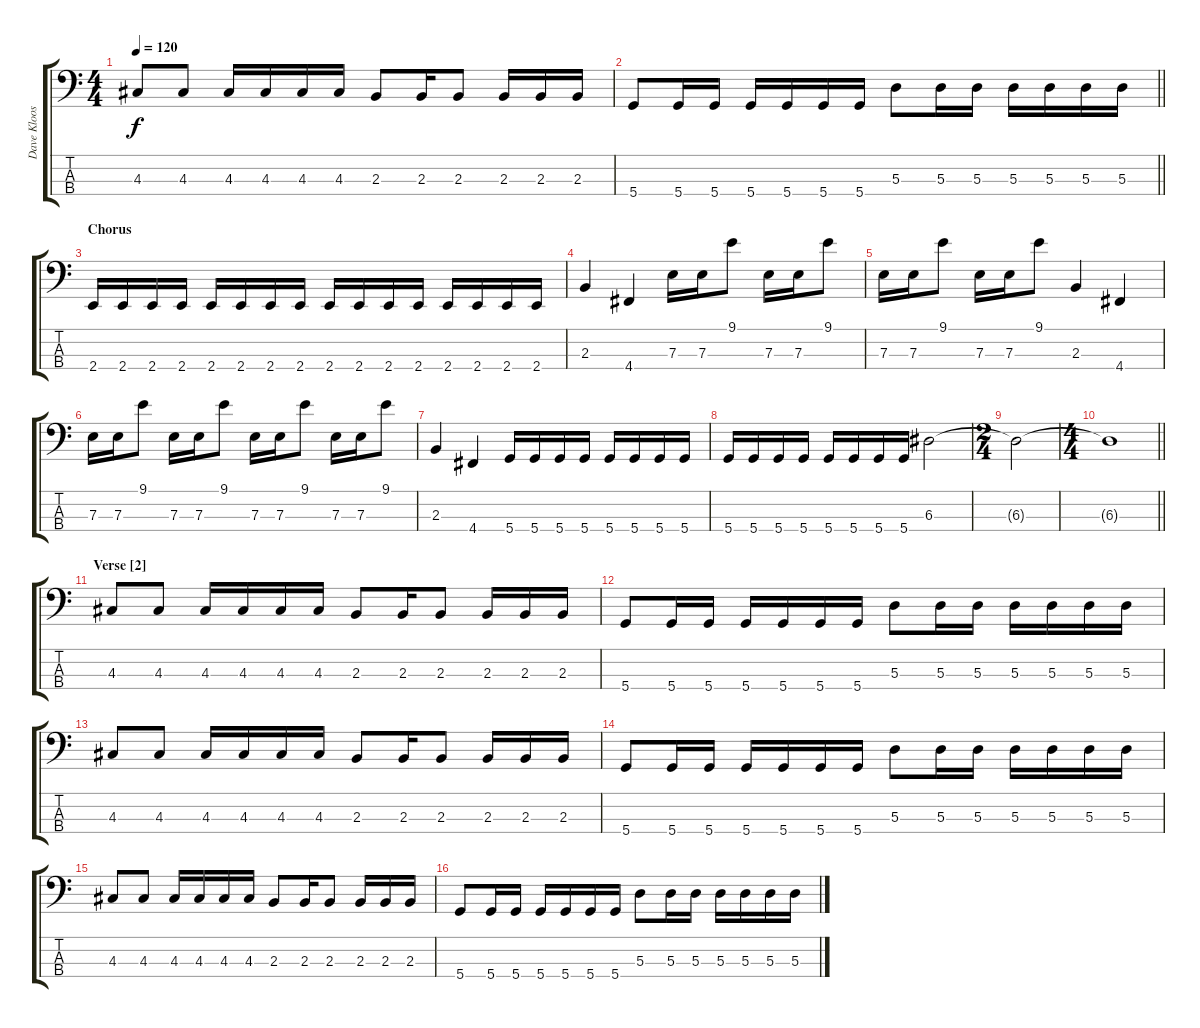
\track ("Dave Kloos" "Dave Kloos") {instrument electricbasspick}
\staff {score tabs}
\tuning (G2 D2 A1 D1) {hide}
\ts (4 4)
\tempo 120
\clef f4
\ks c
4.3.8{dy f} 4.3.8 4.3.16 4.3.16 4.3.16 4.3.16 2.3.8 2.3.16 2.3.8 2.3.16 2.3.16 2.3.16 |
\barLineRight lightlight
5.4.8 5.4.16 5.4.16 5.4.16 5.4.16 5.4.16 5.4.16 5.3.8 5.3.16 5.3.16 5.3.16 5.3.16 5.3.16 5.3.16 |
\section ("" "Chorus")
2.4.16{balance 8} 2.4.16 2.4.16 2.4.16 2.4.16 2.4.16 2.4.16 2.4.16 2.4.16 2.4.16 2.4.16 2.4.16 2.4.16 2.4.16 2.4.16 2.4.16 |
2.3.4 4.4.4 7.3.16 7.3.16 9.1.8 7.3.16 7.3.16 9.1.8 |
7.3.16 7.3.16 9.1.8 7.3.16 7.3.16 9.1.8 2.3.4 4.4.4 |
7.3.16 7.3.16 9.1.8 7.3.16 7.3.16 9.1.8 7.3.16 7.3.16 9.1.8 7.3.16 7.3.16 9.1.8 |
2.3.4 4.4.4 5.4.16 5.4.16 5.4.16 5.4.16 5.4.16 5.4.16 5.4.16 5.4.16 |
5.4.16 5.4.16 5.4.16 5.4.16 5.4.16 5.4.16 5.4.16 5.4.16 6.3.2 |
\ts (2 4)
6.3{t}.2 |
\ts (4 4)
\barLineRight lightlight
6.3{t}.1 |
\section ("" "Verse [2]")
4.3.8{balance 0} 4.3.8 4.3.16 4.3.16 4.3.16 4.3.16 2.3.8 2.3.16 2.3.8 2.3.16 2.3.16 2.3.16 |
5.4.8 5.4.16 5.4.16 5.4.16 5.4.16 5.4.16 5.4.16 5.3.8 5.3.16 5.3.16 5.3.16 5.3.16 5.3.16 5.3.16 |
4.3.8 4.3.8 4.3.16 4.3.16 4.3.16 4.3.16 2.3.8 2.3.16 2.3.8 2.3.16 2.3.16 2.3.16 |
5.4.8 5.4.16 5.4.16 5.4.16 5.4.16 5.4.16 5.4.16 5.3.8 5.3.16 5.3.16 5.3.16 5.3.16 5.3.16 5.3.16 |
4.3.8 4.3.8 4.3.16 4.3.16 4.3.16 4.3.16 2.3.8 2.3.16 2.3.8 2.3.16 2.3.16 2.3.16 |
5.4.8 5.4.16 5.4.16 5.4.16 5.4.16 5.4.16 5.4.16 5.3.8 5.3.16 5.3.16 5.3.16 5.3.16 5.3.16 5.3.16
